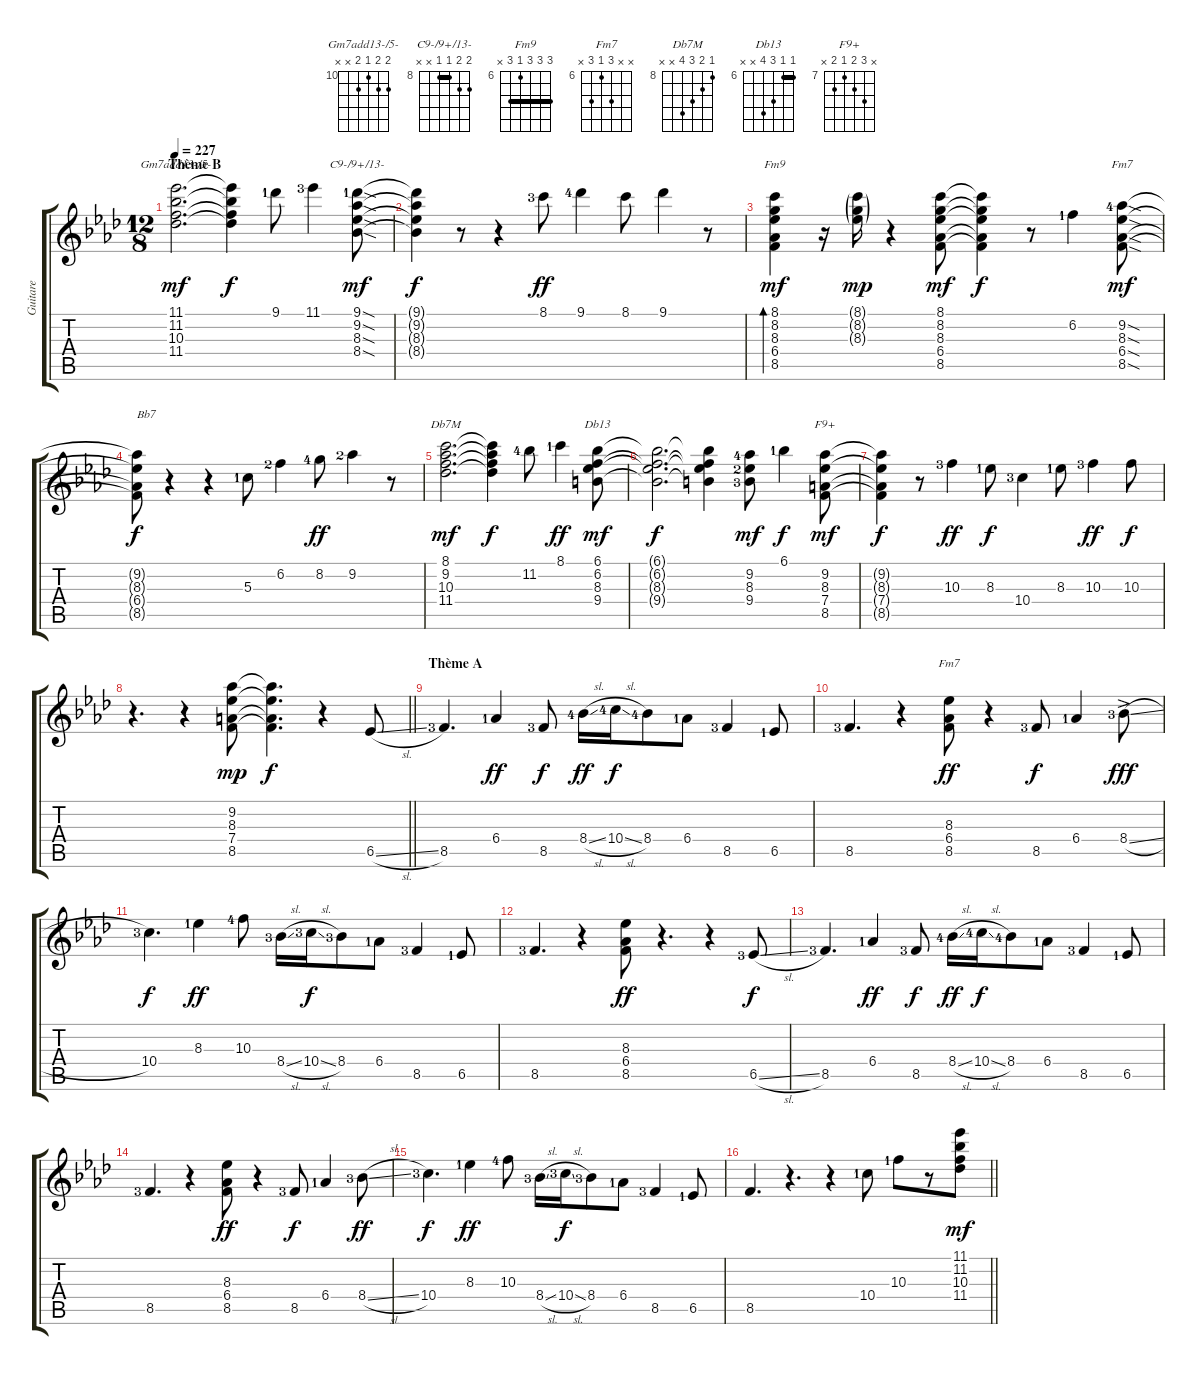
\track ("Guitare" "Guitare") {instrument electricguitarjazz}
\staff {score tabs}
\tuning (E4 B3 G3 D3 A2 E2) {hide}
\chord ("Gm7add13-/5-" 11 11 10 11 x x) {firstfret 10}
\chord ("C9-/9+/13-" 9 9 8 8 x x) {firstfret 8 barre 8}
\chord ("Fm9" 8 8 8 6 8 x) {firstfret 6 barre 8}
\chord ("Fm7" x 9 8 6 8 x) {firstfret 6}
\chord ("Db7M" 8 9 10 11 x x) {firstfret 8}
\chord ("Db13" 6 6 8 9 x x) {firstfret 6 barre 6}
\chord ("F9+" x 9 8 7 8 x) {firstfret 7}
\chord ("Fm7" x x 8 6 8 x) {firstfret 6}
\ts (12 8)
\section ("" "Thème B")
\tempo 227
\clef g2
\ks fminor
(11.1 11.2 10.3 11.4).2{d ch "Gm7add13-/5-" dy mf volume 11 balance 4 instrument electricguitarjazz} (11.1{t} 11.2{t} 10.3{t} 11.4{t}).4{dy f} 9.1{lf 2}.8 11.1{lf 4}.4 (9.1{sod lf 2} 9.2{sod} 8.3{sod} 8.4{sod}).8{ch "C9-/9+/13-" dy mf} |
(9.1{t} 9.2{t} 8.3{t} 8.4{t}).4{dy f} r.8 r.4 8.1{lf 4}.8{dy ff} 9.1{lf 5}.4 8.1.8 9.1.4 r.8 |
(8.1 8.2 8.3 6.4 8.5).4{bd 120 ch "Fm9" dy mf} r.16 (8.1{g} 8.2{g} 8.3{g}).16{dy mp} r.4 (8.1 8.2 8.3 6.4 8.5).8{dy mf} (8.1{t} 8.2{t} 8.3{t} 6.4{t} 8.5{t}).4{dy f} r.8 6.2{lf 2}.4 (9.2{sod lf 5} 8.3{sod} 6.4{sod} 8.5{sod}).8{ch "Fm7" dy mf} |
(9.2{t} 8.3{t} 6.4{t} 8.5{t}).8{txt "Bb7" dy f} r.4 r.4 5.3{lf 2}.8 6.2{lf 3}.4 8.2{lf 5}.8{dy ff} 9.2{lf 3}.4 r.8 |
(8.1 9.2 10.3 11.4).2{d ch "Db7M" dy mf} (8.1{t} 9.2{t} 10.3{t} 11.4{t}).4{dy f} 11.2{lf 5}.8 8.1{lf 2}.4{dy ff} (6.1 6.2 8.3 9.4).8{ch "Db13" dy mf} |
(6.1{t} 6.2{t} 8.3{t} 9.4{t}).2{d dy f} (6.1{t} 6.2{t} 8.3{t} 9.4{t}).4 (9.2{lf 5} 8.3{lf 3} 9.4{lf 4}).8{dy mf} 6.1{lf 2}.4{dy f} (9.2 8.3 7.4 8.5).8{ch "F9+" dy mf} |
(9.2{t} 8.3{t} 7.4{t} 8.5{t}).4{dy f} r.8 10.3{lf 4}.4{dy ff} 8.3{lf 2}.8{dy f} 10.4{lf 4}.4 8.3{lf 2}.8 10.3{lf 4}.4{dy ff} 10.3.8{dy f} |
\barLineRight lightlight
r.4{d} r.4 (9.2 8.3 7.4 8.5).8{dy mp} (9.2{t} 8.3{t} 7.4{t} 8.5{t}).4{d dy f} r.4 6.5{sl}.8 |
\section ("" "Thème A")
8.5{lf 4}.4{d volume 12 balance 4} 6.4{lf 2}.4{dy ff} 8.5{lf 4}.8{dy f} 8.4{sl lf 5}.16{dy ff} 10.4{sl lf 5}.16{dy f} 8.4{lf 5}.8 6.4{lf 2}.8 8.5{lf 4}.4 6.5{lf 2}.8 |
8.5{lf 4}.4{d} r.4 (8.3 6.4 8.5).8{ch "Fm7" dy ff} r.4 8.5{lf 4}.8{dy f} 6.4{lf 2}.4 8.4{sl ac lf 4}.8{dy fff} |
10.4{lf 4}.4{d dy f} 8.3{lf 2}.4{dy ff} 10.3{lf 5}.8 8.4{sl lf 4}.16 10.4{sl lf 4}.16{dy f} 8.4{lf 4}.8 6.4{lf 2}.8 8.5{lf 4}.4 6.5{lf 2}.8 |
8.5{lf 4}.4{d} r.4 (8.3 6.4 8.5).8{dy ff} r.4{d} r.4 6.5{sl lf 4}.8{dy f} |
8.5{lf 4}.4{d} 6.4{lf 2}.4{dy ff} 8.5{lf 4}.8{dy f} 8.4{sl lf 5}.16{dy ff} 10.4{sl lf 5}.16{dy f} 8.4{lf 5}.8 6.4{lf 2}.8 8.5{lf 4}.4 6.5{lf 2}.8 |
8.5{lf 4}.4{d} r.4 (8.3 6.4 8.5).8{dy ff} r.4 8.5{lf 4}.8{dy f} 6.4{lf 2}.4 8.4{sl lf 4}.8{dy ff} |
10.4{lf 4}.4{d dy f} 8.3{lf 2}.4{dy ff} 10.3{lf 5}.8 8.4{sl lf 4}.16 10.4{sl lf 4}.16{dy f} 8.4{lf 4}.8 6.4{lf 2}.8 8.5{lf 4}.4 6.5{lf 2}.8 |
\barLineRight lightlight
8.5.4{d} r.4{d} r.4 10.4{lf 2}.8 10.3{lf 2}.8 r.8 (11.1 11.2 10.3 11.4).8{dy mf volume 12 balance 4 instrument electricguitarjazz}
